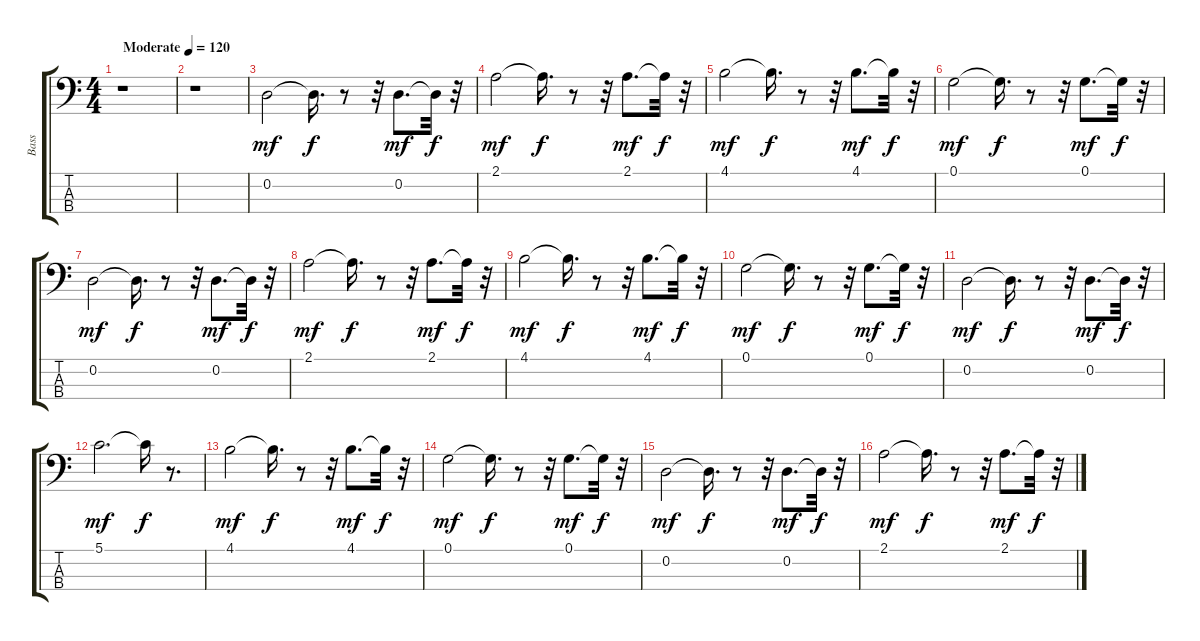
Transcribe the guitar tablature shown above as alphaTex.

\track ("Bass" "Bass") {instrument electricbassfinger}
\staff {score tabs}
\tuning (G2 D2 A1 E1) {hide}
\ts (4 4)
\tempo (120 "Moderate")
\tempo 100
\tempo (120 "Moderate")
\clef f4
\ks c
r.1{dy mf instrument electricbassfinger} |
r.1 |
0.2.2 0.2{t}.16{d dy f} r.8 r.32 0.2.8{d dy mf} 0.2{t}.32{dy f} r.32 |
2.1.2{dy mf} 2.1{t}.16{d dy f} r.8 r.32 2.1.8{d dy mf} 2.1{t}.32{dy f} r.32 |
4.1.2{dy mf} 4.1{t}.16{d dy f} r.8 r.32 4.1.8{d dy mf} 4.1{t}.32{dy f} r.32 |
0.1.2{dy mf} 0.1{t}.16{d dy f} r.8 r.32 0.1.8{d dy mf} 0.1{t}.32{dy f} r.32 |
0.2.2{dy mf} 0.2{t}.16{d dy f} r.8 r.32 0.2.8{d dy mf} 0.2{t}.32{dy f} r.32 |
2.1.2{dy mf} 2.1{t}.16{d dy f} r.8 r.32 2.1.8{d dy mf} 2.1{t}.32{dy f} r.32 |
4.1.2{dy mf} 4.1{t}.16{d dy f} r.8 r.32 4.1.8{d dy mf} 4.1{t}.32{dy f} r.32 |
0.1.2{dy mf} 0.1{t}.16{d dy f} r.8 r.32 0.1.8{d dy mf} 0.1{t}.32{dy f} r.32 |
0.2.2{dy mf} 0.2{t}.16{d dy f} r.8 r.32 0.2.8{d dy mf} 0.2{t}.32{dy f} r.32 |
5.1.2{d dy mf} 5.1{t}.16{dy f} r.8{d} |
4.1.2{dy mf} 4.1{t}.16{d dy f} r.8 r.32 4.1.8{d dy mf} 4.1{t}.32{dy f} r.32 |
0.1.2{dy mf} 0.1{t}.16{d dy f} r.8 r.32 0.1.8{d dy mf} 0.1{t}.32{dy f} r.32 |
0.2.2{dy mf} 0.2{t}.16{d dy f} r.8 r.32 0.2.8{d dy mf} 0.2{t}.32{dy f} r.32 |
2.1.2{dy mf} 2.1{t}.16{d dy f} r.8 r.32 2.1.8{d dy mf} 2.1{t}.32{dy f} r.32
